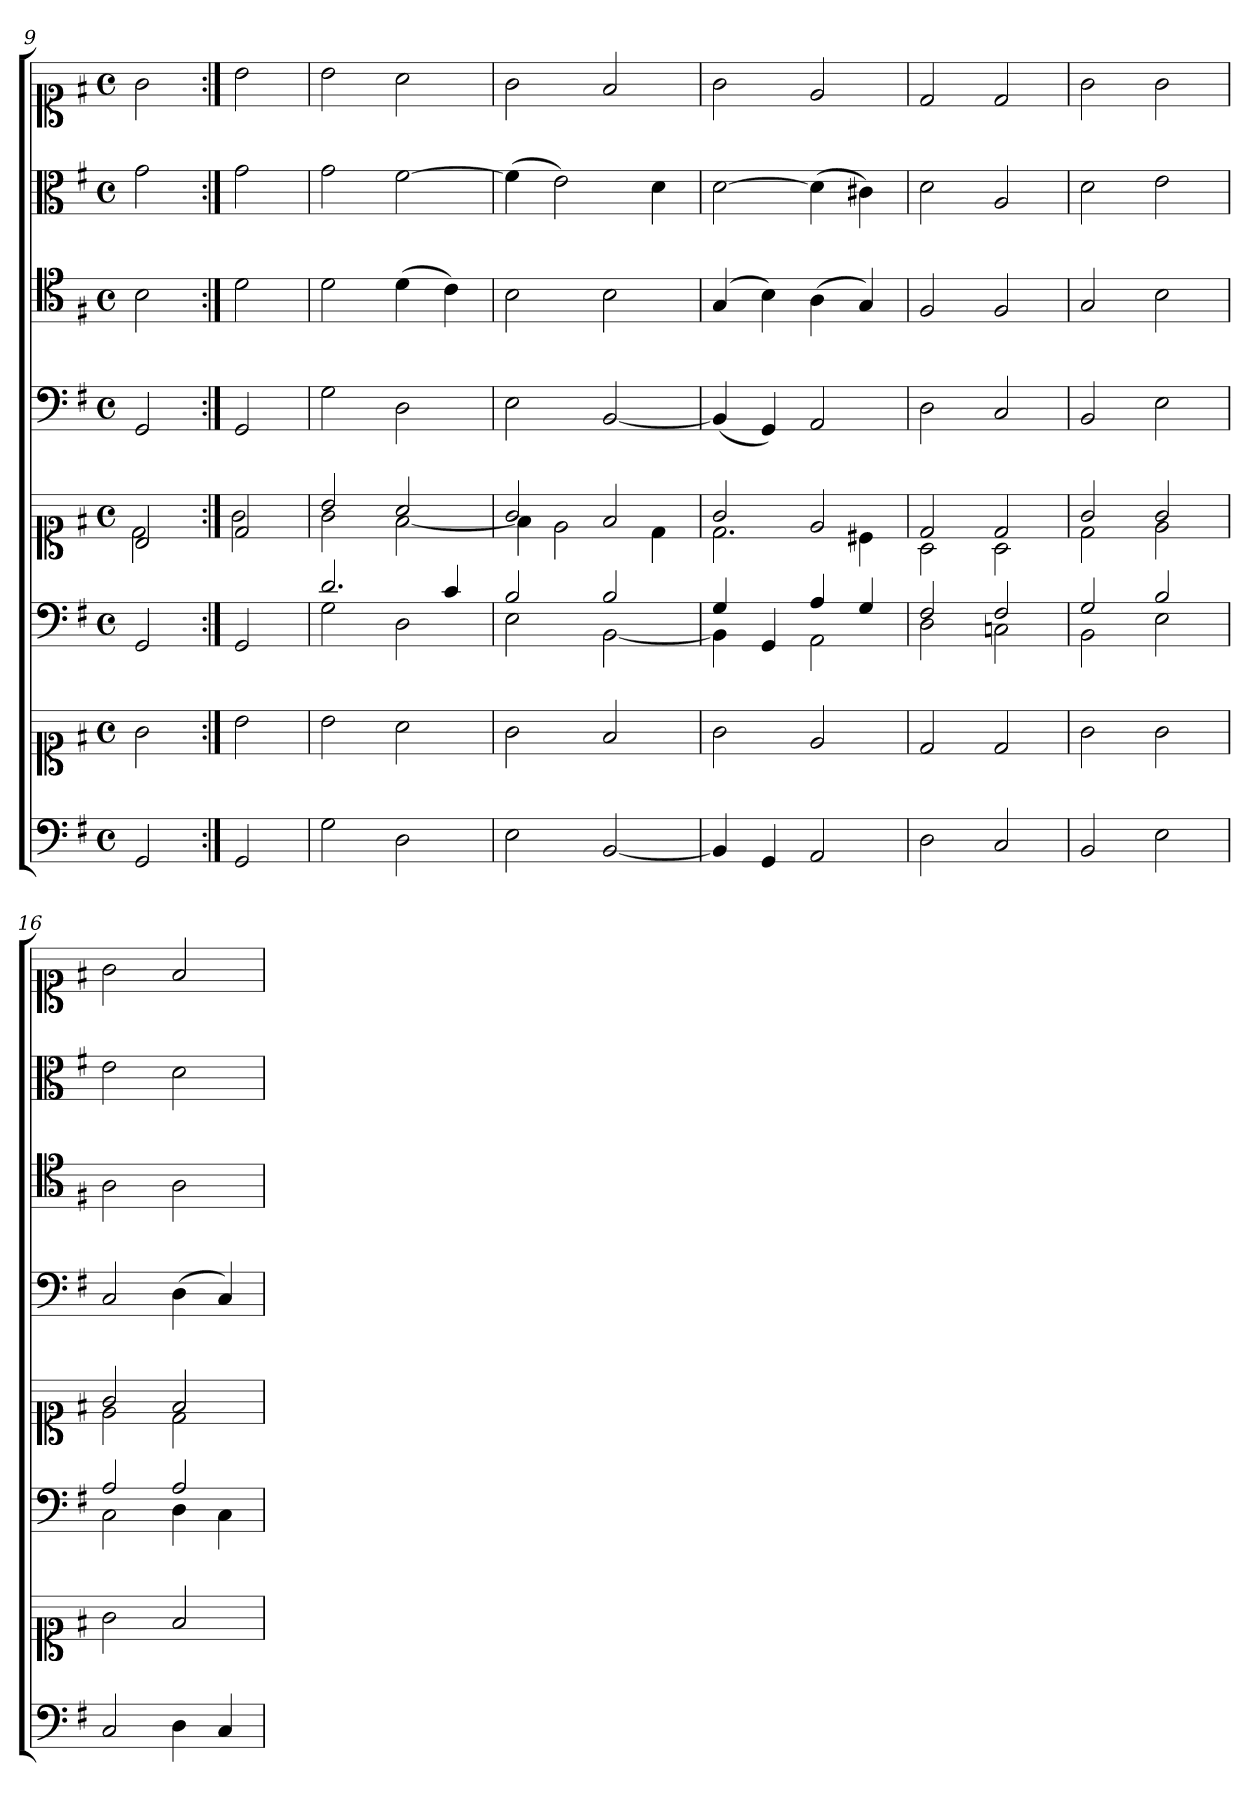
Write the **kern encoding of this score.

**kern	**kern	**kern	**kern	**kern	**kern	**kern	**kern
*part6	*part6	*part5	*part5	*part4	*part3	*part2	*part1
*staff8	*staff7	*staff6	*staff5	*staff4	*staff3	*staff2	*staff1
*clefF4	*clefC1	*clefF4	*clefC1	*clefF4	*clefC4	*clefC3	*clefC1
*k[f#]	*k[f#]	*k[f#]	*k[f#]	*k[f#]	*k[f#]	*k[f#]	*k[f#]
*G:	*G:	*G:	*G:	*G:	*G:	*G:	*G:
*M4/4	*M4/4	*M4/4	*M4/4	*M4/4	*M4/4	*M4/4	*M4/4
*met(c)	*met(c)	*met(c)	*met(c)	*met(c)	*met(c)	*met(c)	*met(c)
=9	=9	=9	=9	=9	=9	=9	=9
*	*	*	*^	*	*	*	*
2GG	2g	2GG	2B	2d	2GG	2B	2g	2g
=10:|!	=10:|!	=10:|!	=10:|!	=10:|!	=10:|!	=10:|!	=10:|!	=10:|!
2GG	2b	2GG	2d	2g	2GG	2d	2g	2b
=11	=11	=11	=11	=11	=11	=11	=11	=11
*	*	*^	*	*	*	*	*	*
2G	2b	2.d	2G	2b	2g	2G	2d	2g	2b
2D	2a	.	2D	2a	[2f#	2D	(4d	[2f#	2a
.	.	4c	.	.	.	.	4c)	.	.
=12	=12	=12	=12	=12	=12	=12	=12	=12	=12
2E	2g	2B	2E	2g	4f#]	2E	2B	(4f#]	2g
.	.	.	.	.	2e	.	.	2e)	.
[2BB	2f#	2B	[2BB	2f#	.	[2BB	2B	.	2f#
.	.	.	.	.	4d	.	.	4d	.
=13	=13	=13	=13	=13	=13	=13	=13	=13	=13
4BB]	2g	4G	4BB]	2g	2.d	(4BB]	(4G	[2d	2g
4GG	.	4ryy	4GG	.	.	4GG)	4B)	.	.
2AA	2e	4A	2AA	2e	.	2AA	(4A	(4d]	2e
.	.	4G	.	.	4c#X	.	4G)	4c#X)	.
=14	=14	=14	=14	=14	=14	=14	=14	=14	=14
2D	2d	2F#	2D	2d	2A	2D	2F#	2d	2d
2C	2d	2F#	2Cn	2d	2A	2C	2F#	2A	2d
=15	=15	=15	=15	=15	=15	=15	=15	=15	=15
2BB	2g	2G	2BB	2g	2d	2BB	2G	2d	2g
2E	2g	2B	2E	2g	2e	2E	2B	2e	2g
=16	=16	=16	=16	=16	=16	=16	=16	=16	=16
2C	2g	2A	2C	2g	2e	2C	2A	2e	2g
4D	2f#	2A	4D	2f#	2d	(4D	2A	2d	2f#
4C	.	.	4C	.	.	4C)	.	.	.
*	*	*v	*v	*	*	*	*	*	*
*	*	*	*v	*v	*	*	*	*
=	=	=	=	=	=	=	=
*-	*-	*-	*-	*-	*-	*-	*-
